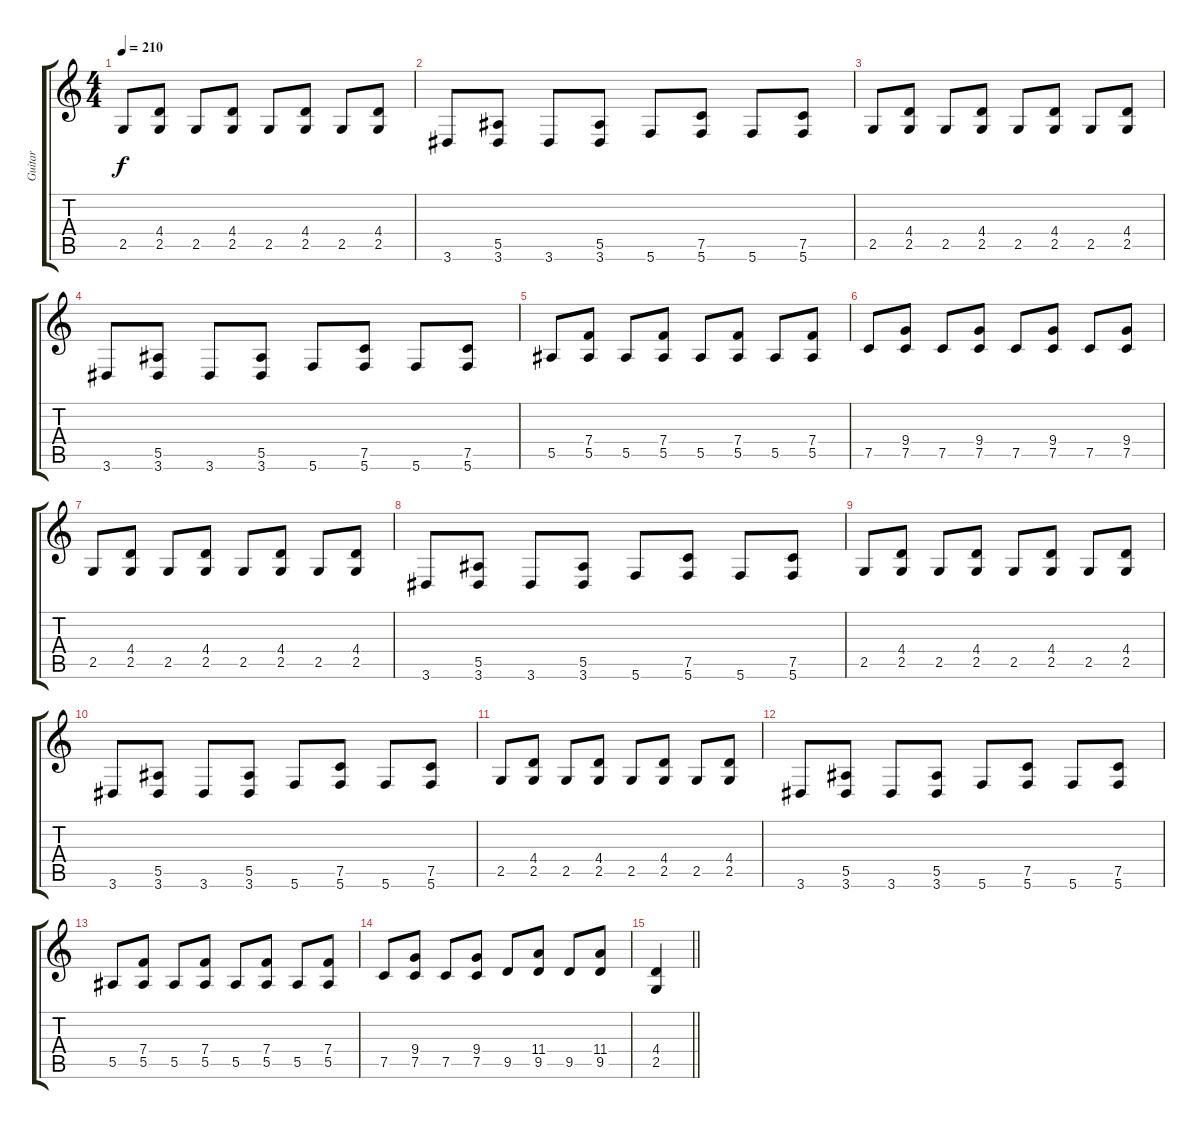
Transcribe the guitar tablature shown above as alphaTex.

\track ("Guitar" "Guitar") {instrument distortionguitar}
\staff {score tabs}
\tuning (C4 G3 Eb3 Bb2 F2 C2) {hide}
\ts (4 4)
\tempo 210
\clef g2
\ks c
2.5.8{dy f} (4.4 2.5).8 2.5.8 (4.4 2.5).8 2.5.8 (4.4 2.5).8 2.5.8 (4.4 2.5).8 |
3.6.8 (5.5 3.6).8 3.6.8 (5.5 3.6).8 5.6.8 (7.5 5.6).8 5.6.8 (7.5 5.6).8 |
2.5.8 (4.4 2.5).8 2.5.8 (4.4 2.5).8 2.5.8 (4.4 2.5).8 2.5.8 (4.4 2.5).8 |
3.6.8 (5.5 3.6).8 3.6.8 (5.5 3.6).8 5.6.8 (7.5 5.6).8 5.6.8 (7.5 5.6).8 |
5.5.8 (7.4 5.5).8 5.5.8 (7.4 5.5).8 5.5.8 (7.4 5.5).8 5.5.8 (7.4 5.5).8 |
7.5.8 (9.4 7.5).8 7.5.8 (9.4 7.5).8 7.5.8 (9.4 7.5).8 7.5.8 (9.4 7.5).8 |
2.5.8 (4.4 2.5).8 2.5.8 (4.4 2.5).8 2.5.8 (4.4 2.5).8 2.5.8 (4.4 2.5).8 |
3.6.8 (5.5 3.6).8 3.6.8 (5.5 3.6).8 5.6.8 (7.5 5.6).8 5.6.8 (7.5 5.6).8 |
2.5.8 (4.4 2.5).8 2.5.8 (4.4 2.5).8 2.5.8 (4.4 2.5).8 2.5.8 (4.4 2.5).8 |
3.6.8 (5.5 3.6).8 3.6.8 (5.5 3.6).8 5.6.8 (7.5 5.6).8 5.6.8 (7.5 5.6).8 |
2.5.8 (4.4 2.5).8 2.5.8 (4.4 2.5).8 2.5.8 (4.4 2.5).8 2.5.8 (4.4 2.5).8 |
3.6.8 (5.5 3.6).8 3.6.8 (5.5 3.6).8 5.6.8 (7.5 5.6).8 5.6.8 (7.5 5.6).8 |
5.5.8 (7.4 5.5).8 5.5.8 (7.4 5.5).8 5.5.8 (7.4 5.5).8 5.5.8 (7.4 5.5).8 |
7.5.8 (9.4 7.5).8 7.5.8 (9.4 7.5).8 9.5.8 (11.4 9.5).8 9.5.8 (11.4 9.5).8 |
\barLineRight lightlight
(4.4 2.5).4
